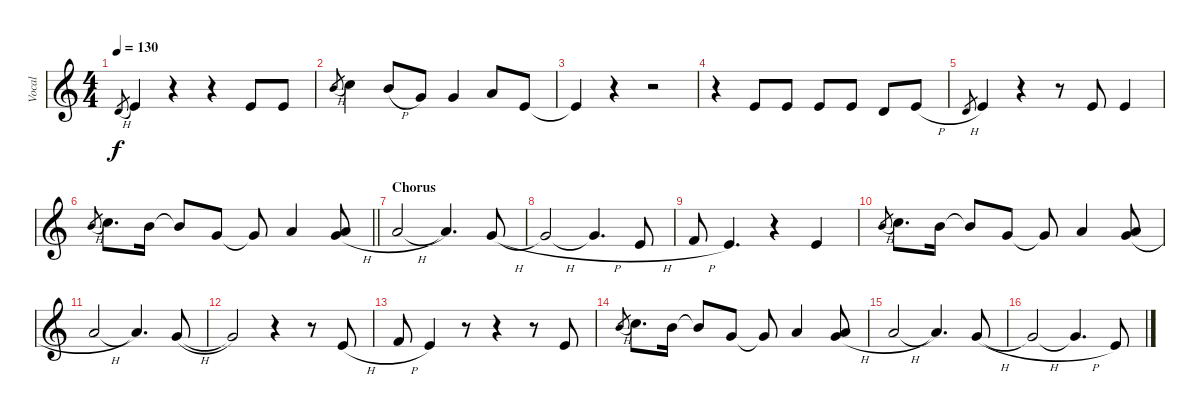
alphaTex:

\track ("Vocal" "Vocal") {instrument harmonica}
\staff {score}
\tuning (Db4 Ab3 E3 B2 Gb2 B1) {hide}
\ts (4 4)
\tempo 130
\clef g2
\ks c
1.1{h}.8{gr dy f} 3.1.4 r.4 r.4 3.1.8 3.1.8 |
10.1{h}.8{gr} 11.1.4 10.1{h}.8 6.1.8 6.1.4 8.1.8 3.1.8 |
3.1{t}.4 r.4 r.2 |
r.4 3.1.8 3.1.8 3.1.8 3.1.8 1.1.8 3.1{h}.8 |
1.1{h}.8{gr} 3.1.4 r.4 r.8 3.1.8 3.1.4 |
\barLineRight lightlight
10.1{h}.8{gr} 11.1.8{d} 10.1.16 10.1{t}.8 6.1.8 6.1{t}.8 8.1.4 (6.1{h} 13.2).8 |
\section ("" "Chorus")
8.1{h}.2 8.1{t}.4{d} 6.1{h}.8 |
6.1{h t}.2 6.1{h t}.4{d} 3.1{h}.8 |
4.1{h}.8 3.1.4{d} r.4 3.1.4 |
10.1{h}.8{gr} 11.1.8{d} 10.1.16 10.1{t}.8 6.1.8 6.1{t}.8 8.1.4 (6.1{h} 13.2).8 |
8.1{h}.2 8.1{t}.4{d} 6.1{h}.8 |
6.1{t}.2 r.4 r.8 3.1{h}.8 |
4.1{h}.8 3.1.4 r.8 r.4 r.8 3.1.8 |
10.1{h}.8{gr} 11.1.8{d} 10.1.16 10.1{t}.8 6.1.8 6.1{t}.8 8.1.4 (6.1{h} 13.2).8 |
8.1{h}.2 8.1{t}.4{d} 6.1{h}.8 |
6.1{h t}.2 6.1{h t}.4{d} 3.1{h}.8
